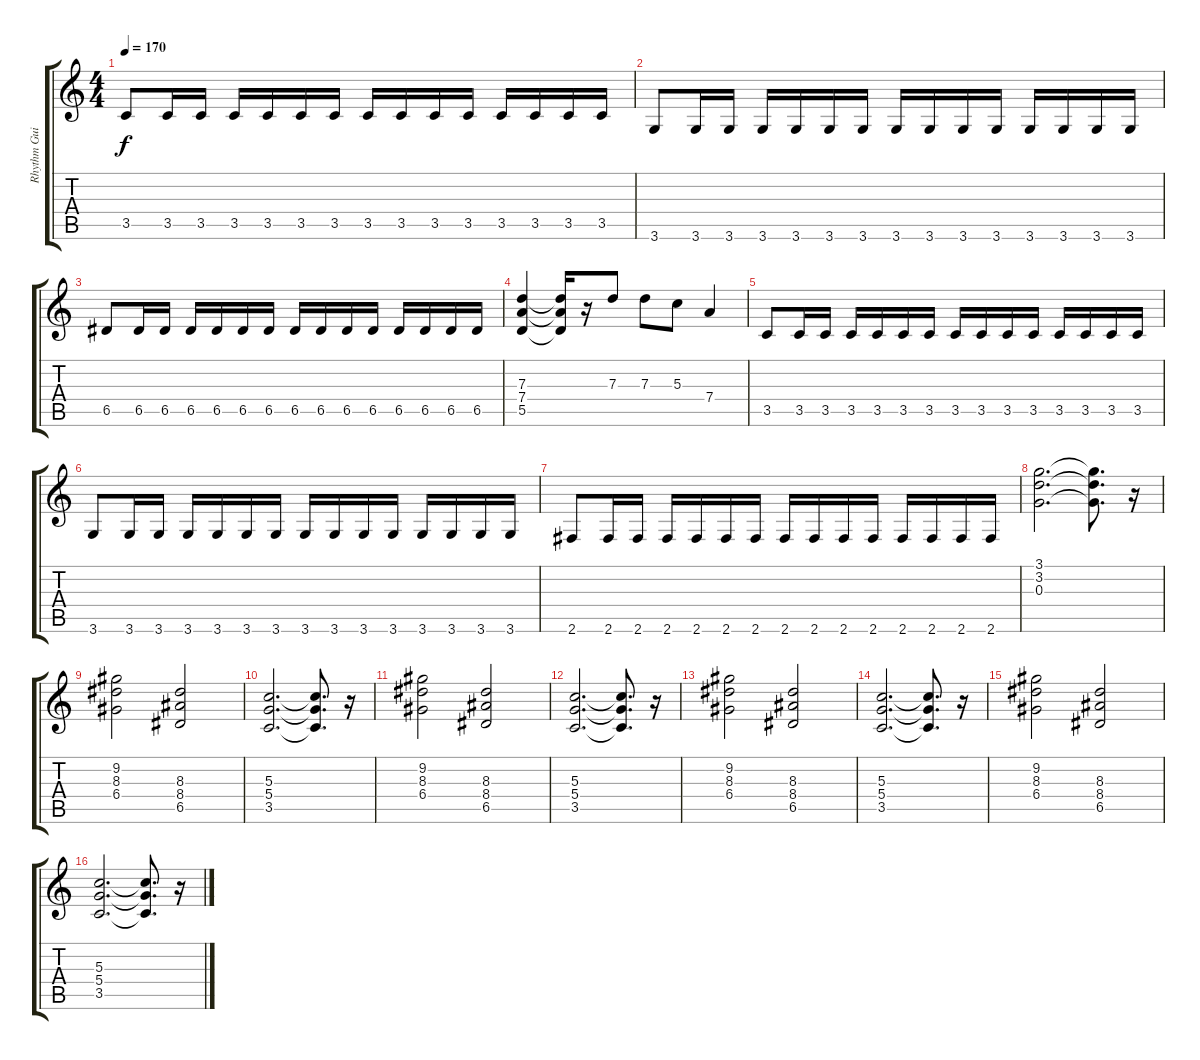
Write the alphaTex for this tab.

\track ("Rhythm Guitar" "Rhythm Gui") {instrument distortionguitar}
\staff {score tabs}
\tuning (E4 B3 G3 D3 A2 E2) {hide}
\ts (4 4)
\tempo 170
\clef g2
\ks c
3.5.8{dy f} 3.5.16 3.5.16 3.5.16 3.5.16 3.5.16 3.5.16 3.5.16 3.5.16 3.5.16 3.5.16 3.5.16 3.5.16 3.5.16 3.5.16 |
3.6.8 3.6.16 3.6.16 3.6.16 3.6.16 3.6.16 3.6.16 3.6.16 3.6.16 3.6.16 3.6.16 3.6.16 3.6.16 3.6.16 3.6.16 |
6.5.8 6.5.16 6.5.16 6.5.16 6.5.16 6.5.16 6.5.16 6.5.16 6.5.16 6.5.16 6.5.16 6.5.16 6.5.16 6.5.16 6.5.16 |
(7.3 7.4 5.5).4 (7.3{t} 7.4{t} 5.5{t}).16 r.16 7.3.8 7.3.8 5.3.8 7.4.4 |
3.5.8 3.5.16 3.5.16 3.5.16 3.5.16 3.5.16 3.5.16 3.5.16 3.5.16 3.5.16 3.5.16 3.5.16 3.5.16 3.5.16 3.5.16 |
3.6.8 3.6.16 3.6.16 3.6.16 3.6.16 3.6.16 3.6.16 3.6.16 3.6.16 3.6.16 3.6.16 3.6.16 3.6.16 3.6.16 3.6.16 |
2.6.8 2.6.16 2.6.16 2.6.16 2.6.16 2.6.16 2.6.16 2.6.16 2.6.16 2.6.16 2.6.16 2.6.16 2.6.16 2.6.16 2.6.16 |
(3.1 3.2 0.3).2{d} (3.1{t} 3.2{t} 0.3{t}).8{d} r.16 |
(9.2 8.3 6.4).2 (8.3 8.4 6.5).2 |
(5.3 5.4 3.5).2{d} (5.3{t} 5.4{t} 3.5{t}).8{d} r.16 |
(9.2 8.3 6.4).2 (8.3 8.4 6.5).2 |
(5.3 5.4 3.5).2{d} (5.3{t} 5.4{t} 3.5{t}).8{d} r.16 |
(9.2 8.3 6.4).2 (8.3 8.4 6.5).2 |
(5.3 5.4 3.5).2{d} (5.3{t} 5.4{t} 3.5{t}).8{d} r.16 |
(9.2 8.3 6.4).2 (8.3 8.4 6.5).2 |
(5.3 5.4 3.5).2{d} (5.3{t} 5.4{t} 3.5{t}).8{d} r.16
